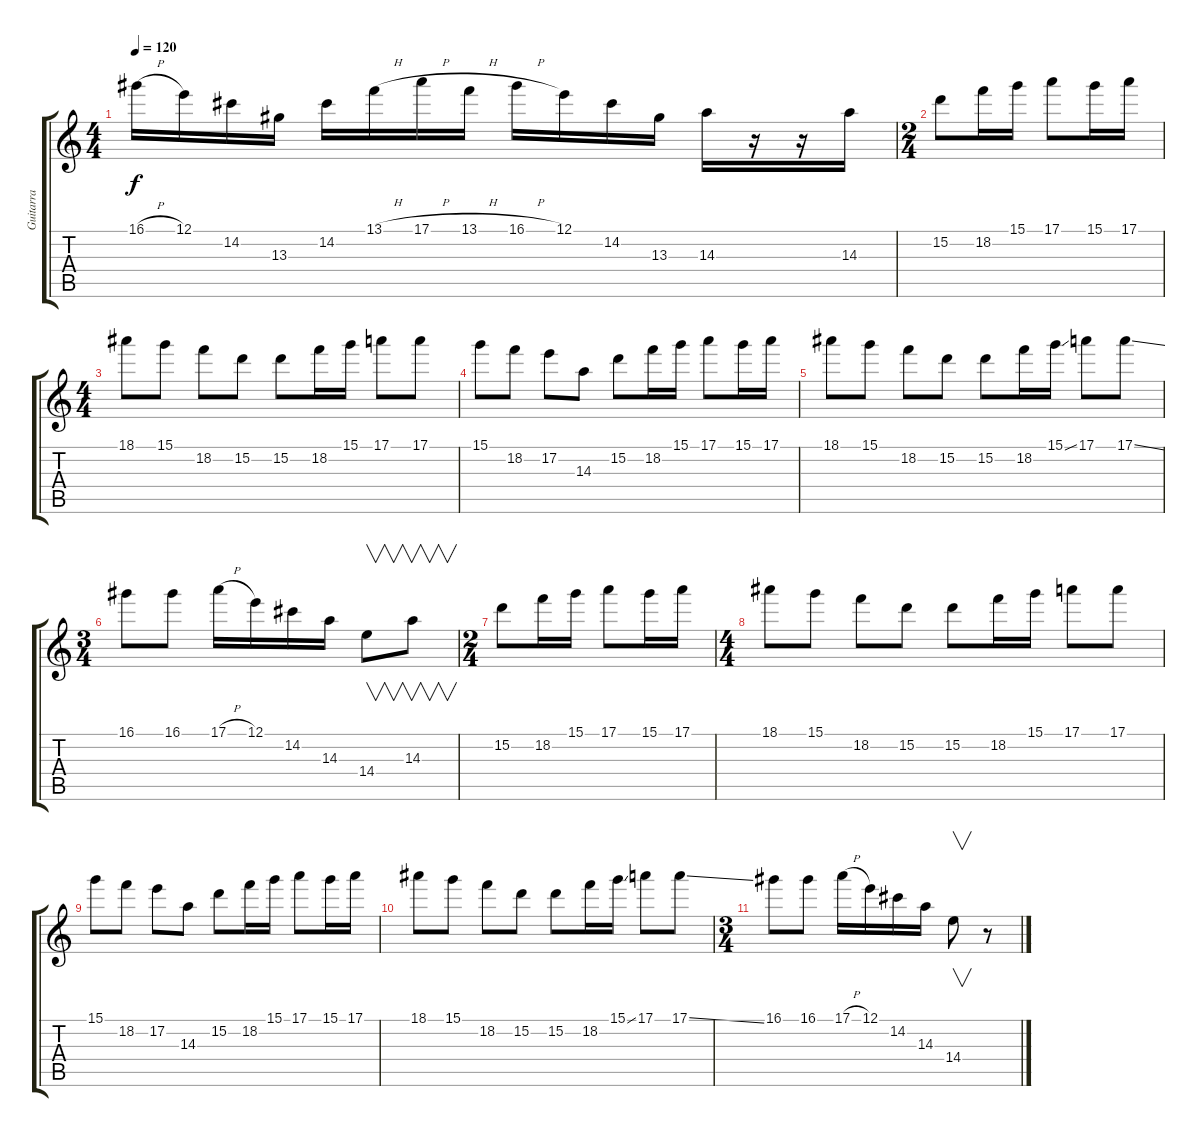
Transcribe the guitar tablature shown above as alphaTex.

\track ("Guitarra" "Guitarra") {instrument distortionguitar}
\staff {score tabs}
\tuning (E4 B3 G3 D3 A2 E2) {hide}
\ts (4 4)
\tempo 120
\clef g2
\ks c
16.1{h}.16{dy f} 12.1.16 14.2.16 13.3.16 14.2.16 13.1{h}.16 17.1{h}.16 13.1{h}.16 16.1{h}.16 12.1.16 14.2.16 13.3.16 14.3.16 r.16 r.16 14.3.16 |
\ts (2 4)
15.2.8 18.2.16 15.1.16 17.1.8 15.1.16 17.1.16 |
\ts (4 4)
18.1.8 15.1.8 18.2.8 15.2.8 15.2.8 18.2.16 15.1.16 17.1.8 17.1.8 |
15.1.8 18.2.8 17.2.8 14.3.8 15.2.8 18.2.16 15.1.16 17.1.8 15.1.16 17.1.16 |
18.1.8 15.1.8 18.2.8 15.2.8 15.2.8 18.2.16 15.1{ss}.16 17.1.8 17.1{ss}.8 |
\ts (3 4)
16.1.8 16.1.8 17.1{h}.16 12.1.16 14.2.16 14.3.16 14.4.8{v} 14.3.8{v} |
\ts (2 4)
15.2.8 18.2.16 15.1.16 17.1.8 15.1.16 17.1.16 |
\ts (4 4)
18.1.8 15.1.8 18.2.8 15.2.8 15.2.8 18.2.16 15.1.16 17.1.8 17.1.8 |
15.1.8 18.2.8 17.2.8 14.3.8 15.2.8 18.2.16 15.1.16 17.1.8 15.1.16 17.1.16 |
18.1.8 15.1.8 18.2.8 15.2.8 15.2.8 18.2.16 15.1{ss}.16 17.1.8 17.1{ss}.8 |
\ts (3 4)
16.1.8 16.1.8 17.1{h}.16 12.1.16 14.2.16 14.3.16 14.4.8{v} r.8
